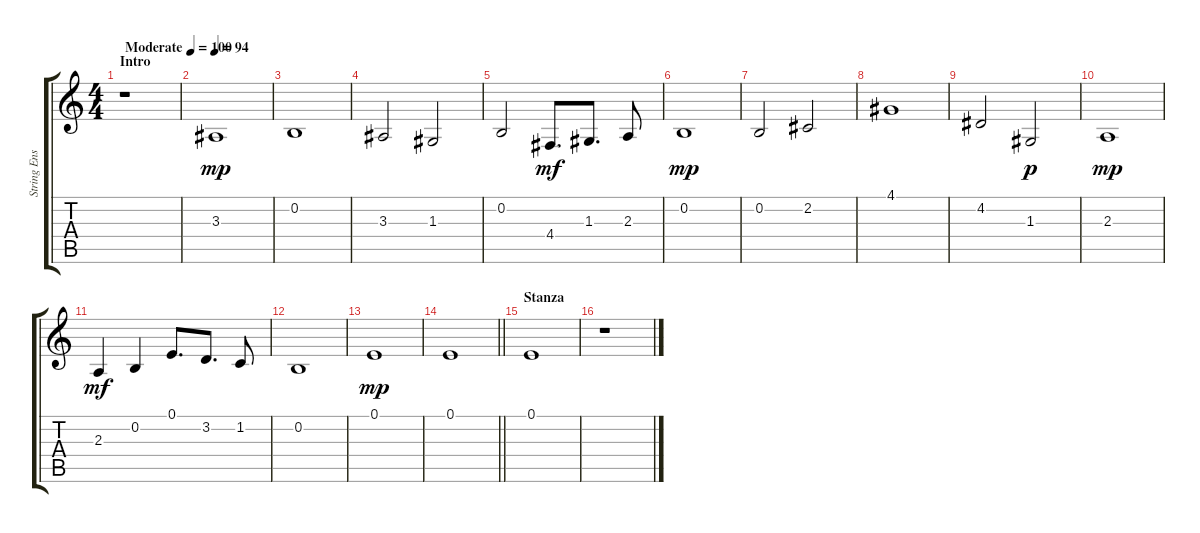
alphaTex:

\track ("String Ensemble II" "String Ens") {instrument stringensemble2}
\staff {score tabs}
\tuning (E4 B3 G3 D3 A2 E2) {hide}
\ts (4 4)
\section ("" "Intro")
\tempo (100 "Moderate")
\clef g2
\ks c
r.1{dy mp instrument stringensemble2} |
\tempo 94
3.3.1 |
0.2.1 |
3.3.2 1.3.2 |
0.2.2 4.4.8{d dy mf} 1.3.8{d} 2.3.8 |
0.2.1{dy mp} |
0.2.2 2.2.2 |
4.1.1 |
4.2.2 1.3.2{dy p} |
2.3.1{dy mp} |
2.3.4{dy mf} 0.2.4 0.1.8{d} 3.2.8{d} 1.2.8 |
0.2.1 |
0.1.1{dy mp} |
\barLineRight lightlight
0.1.1 |
\section ("" "Stanza")
0.1.1 |
r.1
